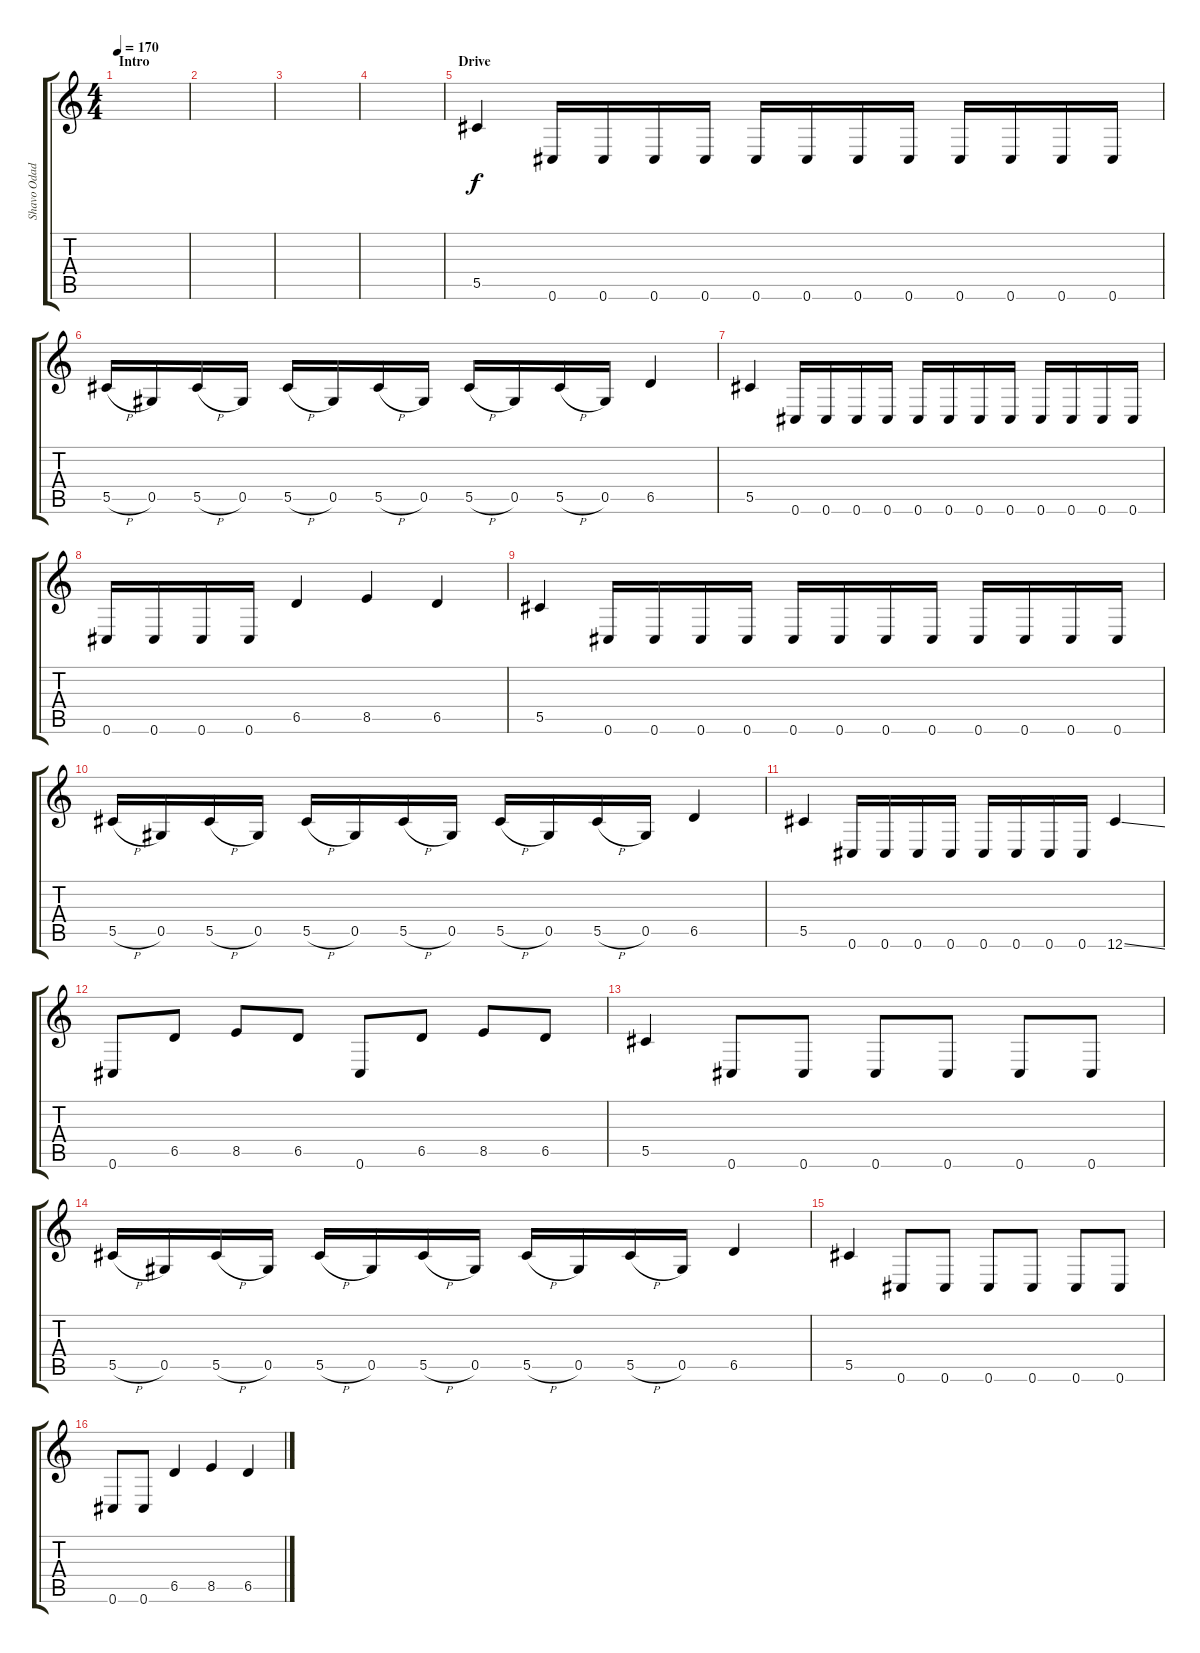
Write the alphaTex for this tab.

\track ("Shavo Odadjian" "Shavo Odad") {instrument electricbasspick}
\staff {score tabs}
\tuning (Eb4 Bb3 Gb3 Db3 Ab2 Db2) {hide}
\ts (4 4)
\section ("" "Intro")
\tempo 170
\clef g2
\ks c
|
|
|
|
\section ("" "Drive")
5.5.4{lyrics (0 "") lyrics (1 "") lyrics (2 "") lyrics (3 "") lyrics (4 "")} 0.6.16 0.6.16 0.6.16 0.6.16 0.6.16 0.6.16 0.6.16 0.6.16 0.6.16 0.6.16 0.6.16 0.6.16 |
5.5{h}.16 0.5.16 5.5{h}.16 0.5.16 5.5{h}.16 0.5.16 5.5{h}.16 0.5.16 5.5{h}.16 0.5.16 5.5{h}.16 0.5.16 6.5.4 |
5.5.4 0.6.16 0.6.16 0.6.16 0.6.16 0.6.16 0.6.16 0.6.16 0.6.16 0.6.16 0.6.16 0.6.16 0.6.16 |
0.6.16 0.6.16 0.6.16 0.6.16 6.5.4 8.5.4 6.5.4 |
5.5.4 0.6.16 0.6.16 0.6.16 0.6.16 0.6.16 0.6.16 0.6.16 0.6.16 0.6.16 0.6.16 0.6.16 0.6.16 |
5.5{h}.16 0.5.16 5.5{h}.16 0.5.16 5.5{h}.16 0.5.16 5.5{h}.16 0.5.16 5.5{h}.16 0.5.16 5.5{h}.16 0.5.16 6.5.4 |
5.5.4 0.6.16 0.6.16 0.6.16 0.6.16 0.6.16 0.6.16 0.6.16 0.6.16 12.6{ss}.4 |
0.6.8 6.5.8 8.5.8 6.5.8 0.6.8 6.5.8 8.5.8 6.5.8 |
5.5.4 0.6.8 0.6.8 0.6.8 0.6.8 0.6.8 0.6.8 |
5.5{h}.16 0.5.16 5.5{h}.16 0.5.16 5.5{h}.16 0.5.16 5.5{h}.16 0.5.16 5.5{h}.16 0.5.16 5.5{h}.16 0.5.16 6.5.4 |
5.5.4 0.6.8 0.6.8 0.6.8 0.6.8 0.6.8 0.6.8 |
0.6.8 0.6.8 6.5.4 8.5.4 6.5.4
